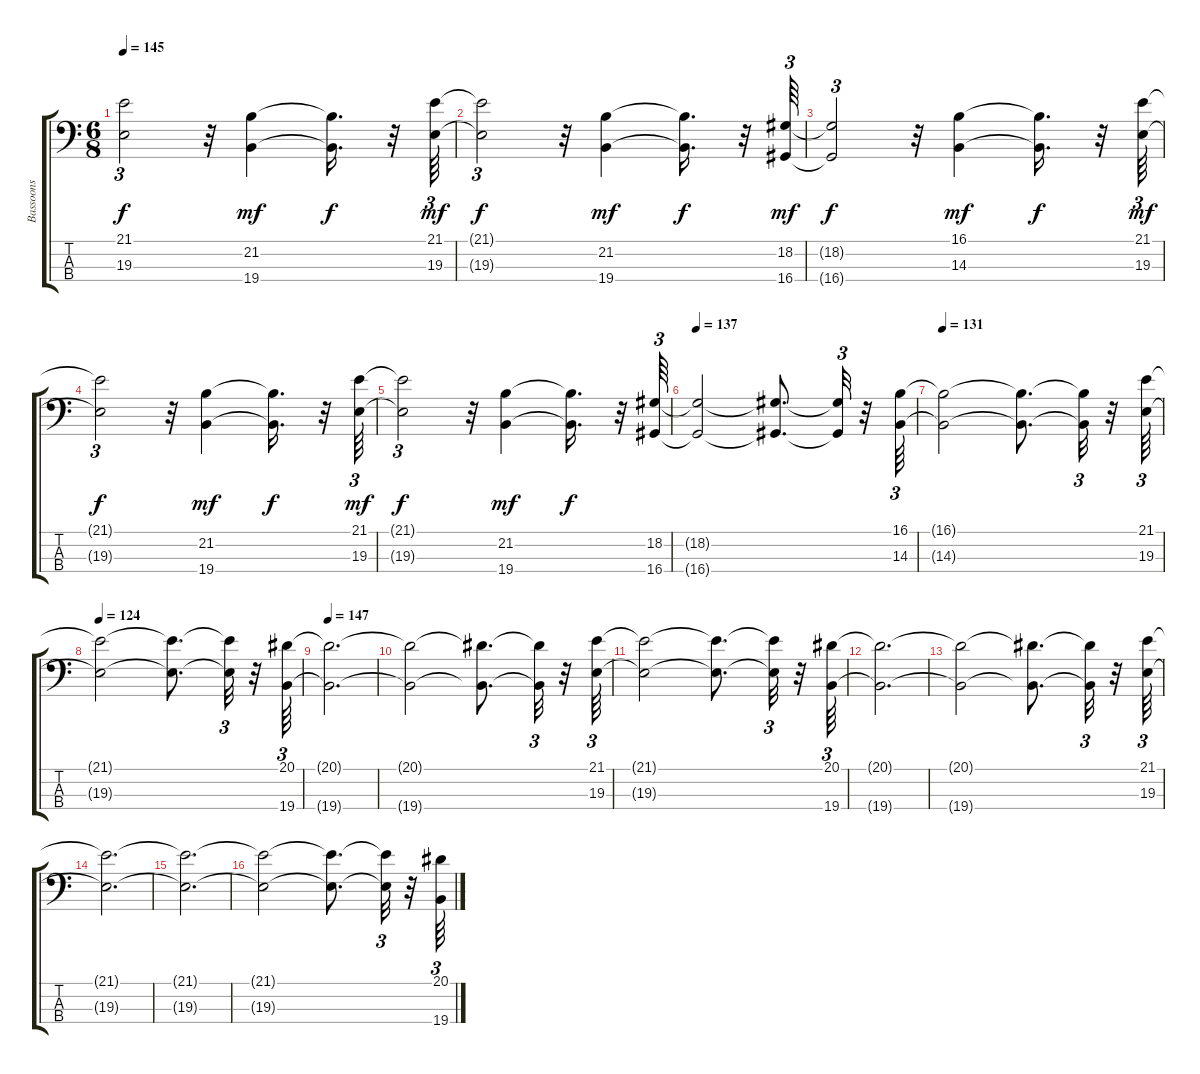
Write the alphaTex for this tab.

\track ("Bassoons" "Bassoons") {instrument bassoon}
\staff {score tabs}
\tuning (G2 D2 A1 E1) {hide}
\ts (6 8)
\tempo 145
\clef f4
\ks c
(21.1{t} 19.3{t}).2{tu (3 2) dy f} r.32 (21.2 19.4).4{dy mf} (21.2{t} 19.4{t}).16{d dy f} r.32 (21.1 19.3).64{tu (3 2) dy mf} |
(21.1{t} 19.3{t}).2{tu (3 2) dy f} r.32 (21.2 19.4).4{dy mf} (21.2{t} 19.4{t}).16{d dy f} r.32 (18.2 16.4).64{tu (3 2) dy mf} |
(18.2{t} 16.4{t}).2{tu (3 2) dy f} r.32 (16.1 14.3).4{dy mf} (16.1{t} 14.3{t}).16{d dy f} r.32 (21.1 19.3).64{tu (3 2) dy mf} |
(21.1{t} 19.3{t}).2{tu (3 2) dy f} r.32 (21.2 19.4).4{dy mf} (21.2{t} 19.4{t}).16{d dy f} r.32 (21.1 19.3).64{tu (3 2) dy mf} |
(21.1{t} 19.3{t}).2{tu (3 2) dy f} r.32 (21.2 19.4).4{dy mf} (21.2{t} 19.4{t}).16{d dy f} r.32 (18.2 16.4).64{tu (3 2)} |
\tempo 137
(18.2{t} 16.4{t}).2 (18.2{t} 16.4{t}).8{d} (18.2{t} 16.4{t}).32{tu (3 2)} r.32 (16.1 14.3).64{tu (3 2)} |
\tempo 131
(16.1{t} 14.3{t}).2 (16.1{t} 14.3{t}).8{d} (16.1{t} 14.3{t}).32{tu (3 2)} r.32 (21.1 19.3).64{tu (3 2)} |
\tempo 124
(21.1{t} 19.3{t}).2 (21.1{t} 19.3{t}).8{d} (21.1{t} 19.3{t}).32{tu (3 2)} r.32 (20.1 19.4).64{tu (3 2)} |
\tempo 147
(20.1{t} 19.4{t}).2{d} |
(20.1{t} 19.4{t}).2 (20.1{t} 19.4{t}).8{d} (20.1{t} 19.4{t}).32{tu (3 2)} r.32 (21.1 19.3).64{tu (3 2)} |
(21.1{t} 19.3{t}).2 (21.1{t} 19.3{t}).8{d} (21.1{t} 19.3{t}).32{tu (3 2)} r.32 (20.1 19.4).64{tu (3 2)} |
(20.1{t} 19.4{t}).2{d} |
(20.1{t} 19.4{t}).2 (20.1{t} 19.4{t}).8{d} (20.1{t} 19.4{t}).32{tu (3 2)} r.32 (21.1 19.3).64{tu (3 2)} |
(21.1{t} 19.3{t}).2{d} |
(21.1{t} 19.3{t}).2{d} |
(21.1{t} 19.3{t}).2 (21.1{t} 19.3{t}).8{d} (21.1{t} 19.3{t}).32{tu (3 2)} r.32 (20.1 19.4).64{tu (3 2)}
